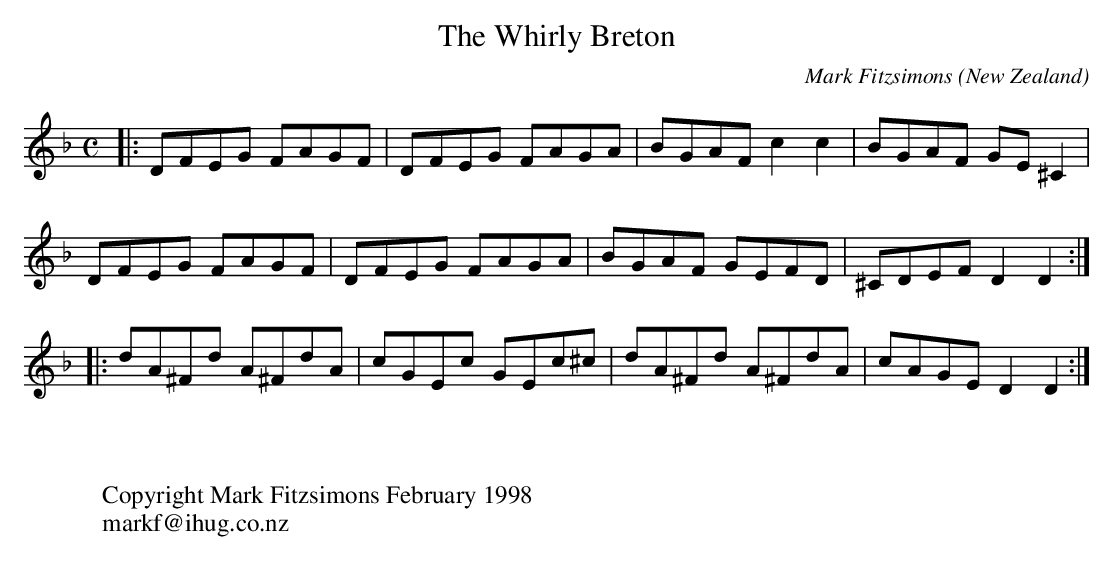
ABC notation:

X:1
T:The Whirly Breton
O:New Zealand
M:C
C:Mark Fitzsimons
K:D min
|:DFEG FAGF|DFEG FAGA|BGAF c2c2|BGAF GE ^C2|
DFEG FAGF|DFEG FAGA|BGAF GEFD|^CDEF D2D2:|
|:dA^Fd A^FdA|cGEc GEc^c|dA^Fd A^FdA|cAGE D2D2:|
W:
W:
W:Copyright Mark Fitzsimons February 1998
W:markf@ihug.co.nz
